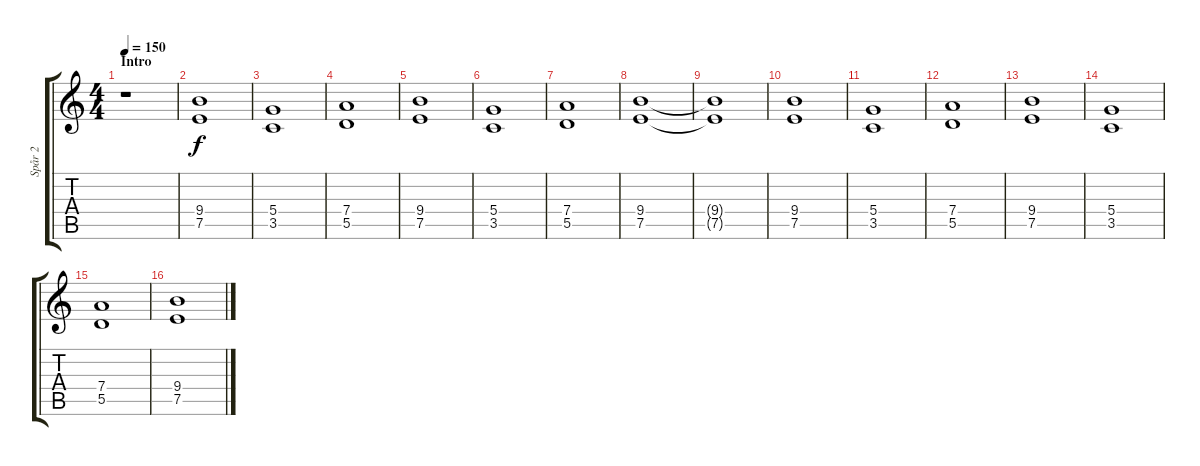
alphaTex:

\track ("Spår 2" "Spår 2") {instrument distortionguitar}
\staff {score tabs}
\tuning (E4 B3 G3 D3 A2 E2) {hide}
\ts (4 4)
\section ("" "Intro")
\tempo 150
\clef g2
\ks c
r.1{dy f instrument distortionguitar} |
(9.4 7.5).1 |
(5.4 3.5).1 |
(7.4 5.5).1 |
(9.4 7.5).1 |
(5.4 3.5).1 |
(7.4 5.5).1 |
(9.4 7.5).1 |
(9.4{t} 7.5{t}).1 |
\section ("" "")
(9.4 7.5).1 |
(5.4 3.5).1 |
(7.4 5.5).1 |
(9.4 7.5).1 |
(5.4 3.5).1 |
(7.4 5.5).1 |
(9.4 7.5).1
